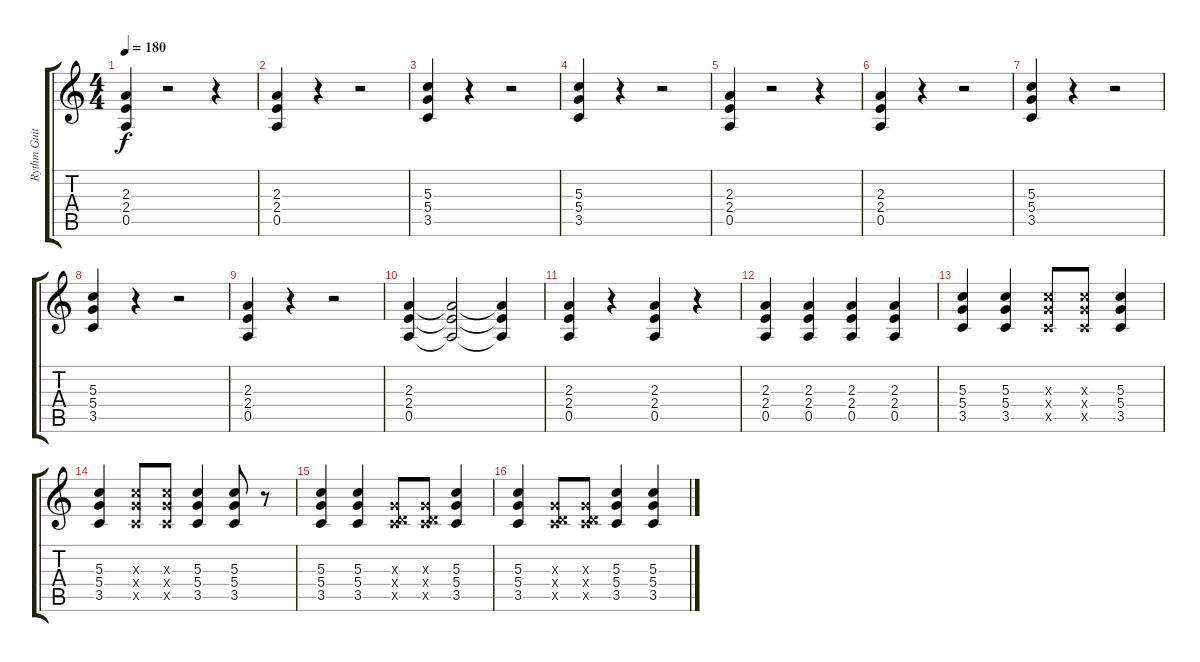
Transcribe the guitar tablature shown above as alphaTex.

\track ("Rythm Guitar" "Rythm Guit") {instrument distortionguitar}
\staff {score tabs}
\tuning (E4 B3 G3 D3 A2 E2) {hide}
\ts (4 4)
\tempo 180
\clef g2
\ks c
(2.3 2.4 0.5).4{dy f} r.2 r.4 |
(2.3 2.4 0.5).4 r.4 r.2 |
(5.3 5.4 3.5).4 r.4 r.2 |
(5.3 5.4 3.5).4 r.4 r.2 |
(2.3 2.4 0.5).4 r.2 r.4 |
(2.3 2.4 0.5).4 r.4 r.2 |
(5.3 5.4 3.5).4 r.4 r.2 |
(5.3 5.4 3.5).4 r.4 r.2 |
(2.3 2.4 0.5).4 r.4 r.2 |
(2.3 2.4 0.5).4 (2.3{t} 2.4{t} 0.5{t}).2 (2.3{t} 2.4{t} 0.5{t}).4 |
(2.3 2.4 0.5).4 r.4 (2.3 2.4 0.5).4 r.4 |
(2.3 2.4 0.5).4 (2.3 2.4 0.5).4 (2.3 2.4 0.5).4 (2.3 2.4 0.5).4 |
(5.3 5.4 3.5).4 (5.3 5.4 3.5).4 (5.3{x} 5.4{x} 3.5{x}).8 (5.3{x} 5.4{x} 3.5{x}).8 (5.3 5.4 3.5).4 |
(5.3 5.4 3.5).4 (5.3{x} 5.4{x} 3.5{x}).8 (5.3{x} 5.4{x} 3.5{x}).8 (5.3 5.4 3.5).4 (5.3 5.4 3.5).8 r.8 |
(5.3 5.4 3.5).4 (5.3 5.4 3.5).4 (0.3{x} 0.4{x} 3.5{x}).8 (0.3{x} 0.4{x} 3.5{x}).8 (5.3 5.4 3.5).4 |
(5.3 5.4 3.5).4 (0.3{x} 0.4{x} 3.5{x}).8 (0.3{x} 0.4{x} 3.5{x}).8 (5.3 5.4 3.5).4 (5.3 5.4 3.5).4
